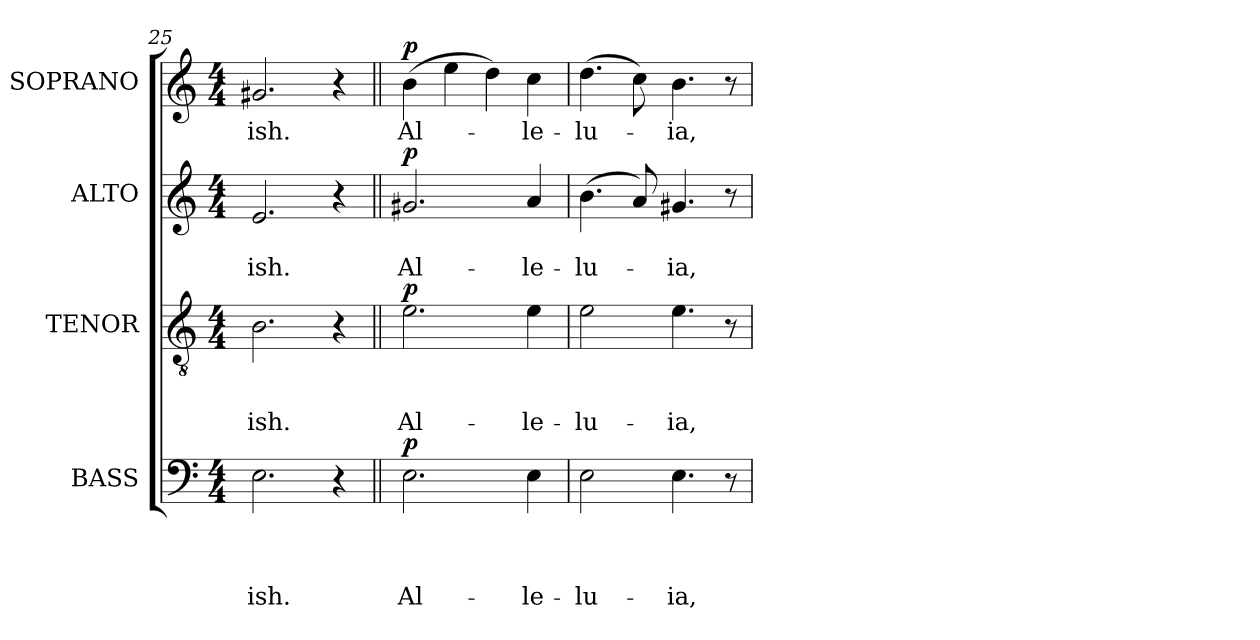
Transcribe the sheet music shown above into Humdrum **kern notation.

**kern	**text	**text	**text	**text	**dynam	**kern	**text	**text	**text	**dynam	**kern	**text	**text	**dynam	**kern	**text	**dynam
*part4	*part4	*part4	*part4	*part4	*part4	*part3	*part3	*part3	*part3	*part3	*part2	*part2	*part2	*part2	*part1	*part1	*part1
*staff4	*staff4	*staff4	*staff4	*staff4	*staff4	*staff3	*staff3	*staff3	*staff3	*staff3	*staff2	*staff2	*staff2	*staff2	*staff1	*staff1	*staff1
*I"BASS	*	*	*	*	*	*I"TENOR	*	*	*	*	*I"ALTO	*	*	*	*I"SOPRANO	*	*
*I'B.	*	*	*	*	*	*I'T.	*	*	*	*	*I'A.	*	*	*	*I'S.	*	*
*clefF4	*	*	*	*	*	*clefGv2	*	*	*	*	*clefG2	*	*	*	*clefG2	*	*
*k[]	*	*	*	*	*	*k[]	*	*	*	*	*k[]	*	*	*	*k[]	*	*
*C:	*	*	*	*	*	*C:	*	*	*	*	*C:	*	*	*	*C:	*	*
*M4/4	*	*	*	*	*	*M4/4	*	*	*	*	*M4/4	*	*	*	*M4/4	*	*
=25	=25	=25	=25	=25	=25	=25	=25	=25	=25	=25	=25	=25	=25	=25	=25	=25	=25
!	!	!	!	!LO:LY:b	!	!	!	!	!LO:LY:b	!	!	!	!LO:LY:b	!	!	!LO:LY:b	!
2.E\	.	.	.	-ish.	.	2.B\	.	.	-ish.	.	2.e/	.	-ish.	.	2.g#X/	-ish.	.
4r	.	.	.	.	.	4r	.	.	.	.	4r	.	.	.	4r	.	.
=26||	=26||	=26||	=26||	=26||	=26||	=26||	=26||	=26||	=26||	=26||	=26||	=26||	=26||	=26||	=26||	=26||	=26||
!	!	!	!	!LO:LY:b	!LO:DY:a	!	!	!	!LO:LY:b	!LO:DY:a	!	!	!LO:LY:b	!LO:DY:a	!	!LO:LY:b	!LO:DY:a
2.E\	.	.	.	Al-	p	2.e\	.	.	Al-	p	2.g#X/	.	Al-	p	(>4b\	Al-	p
.	.	.	.	.	.	.	.	.	.	.	.	.	.	.	4ee\	.	.
.	.	.	.	.	.	.	.	.	.	.	.	.	.	.	4dd\)	.	.
!	!	!	!	!LO:LY:b	!	!	!	!	!LO:LY:b	!	!	!	!LO:LY:b	!	!	!LO:LY:b	!
4E\	.	.	.	-le-	.	4e\	.	.	-le-	.	4a/	.	-le-	.	4cc\	-le-	.
=27	=27	=27	=27	=27	=27	=27	=27	=27	=27	=27	=27	=27	=27	=27	=27	=27	=27
!	!	!	!	!LO:LY:b	!	!	!	!	!LO:LY:b	!	!	!	!LO:LY:b	!	!	!LO:LY:b	!
2E\	.	.	.	-lu-	.	2e\	.	.	-lu-	.	(>4.b\	.	-lu-	.	(>4.dd\	-lu-	.
.	.	.	.	.	.	.	.	.	.	.	8a/)	.	.	.	8cc\)	.	.
!	!	!	!	!LO:LY:b	!	!	!	!	!LO:LY:b	!	!	!	!LO:LY:b	!	!	!LO:LY:b	!
4.E\	.	.	.	-ia,	.	4.e\	.	.	-ia,	.	4.g#X/	.	-ia,	.	4.b\	-ia,	.
8r	.	.	.	.	.	8r	.	.	.	.	8r	.	.	.	8r	.	.
=	=	=	=	=	=	=	=	=	=	=	=	=	=	=	=	=	=
*-	*-	*-	*-	*-	*-	*-	*-	*-	*-	*-	*-	*-	*-	*-	*-	*-	*-
